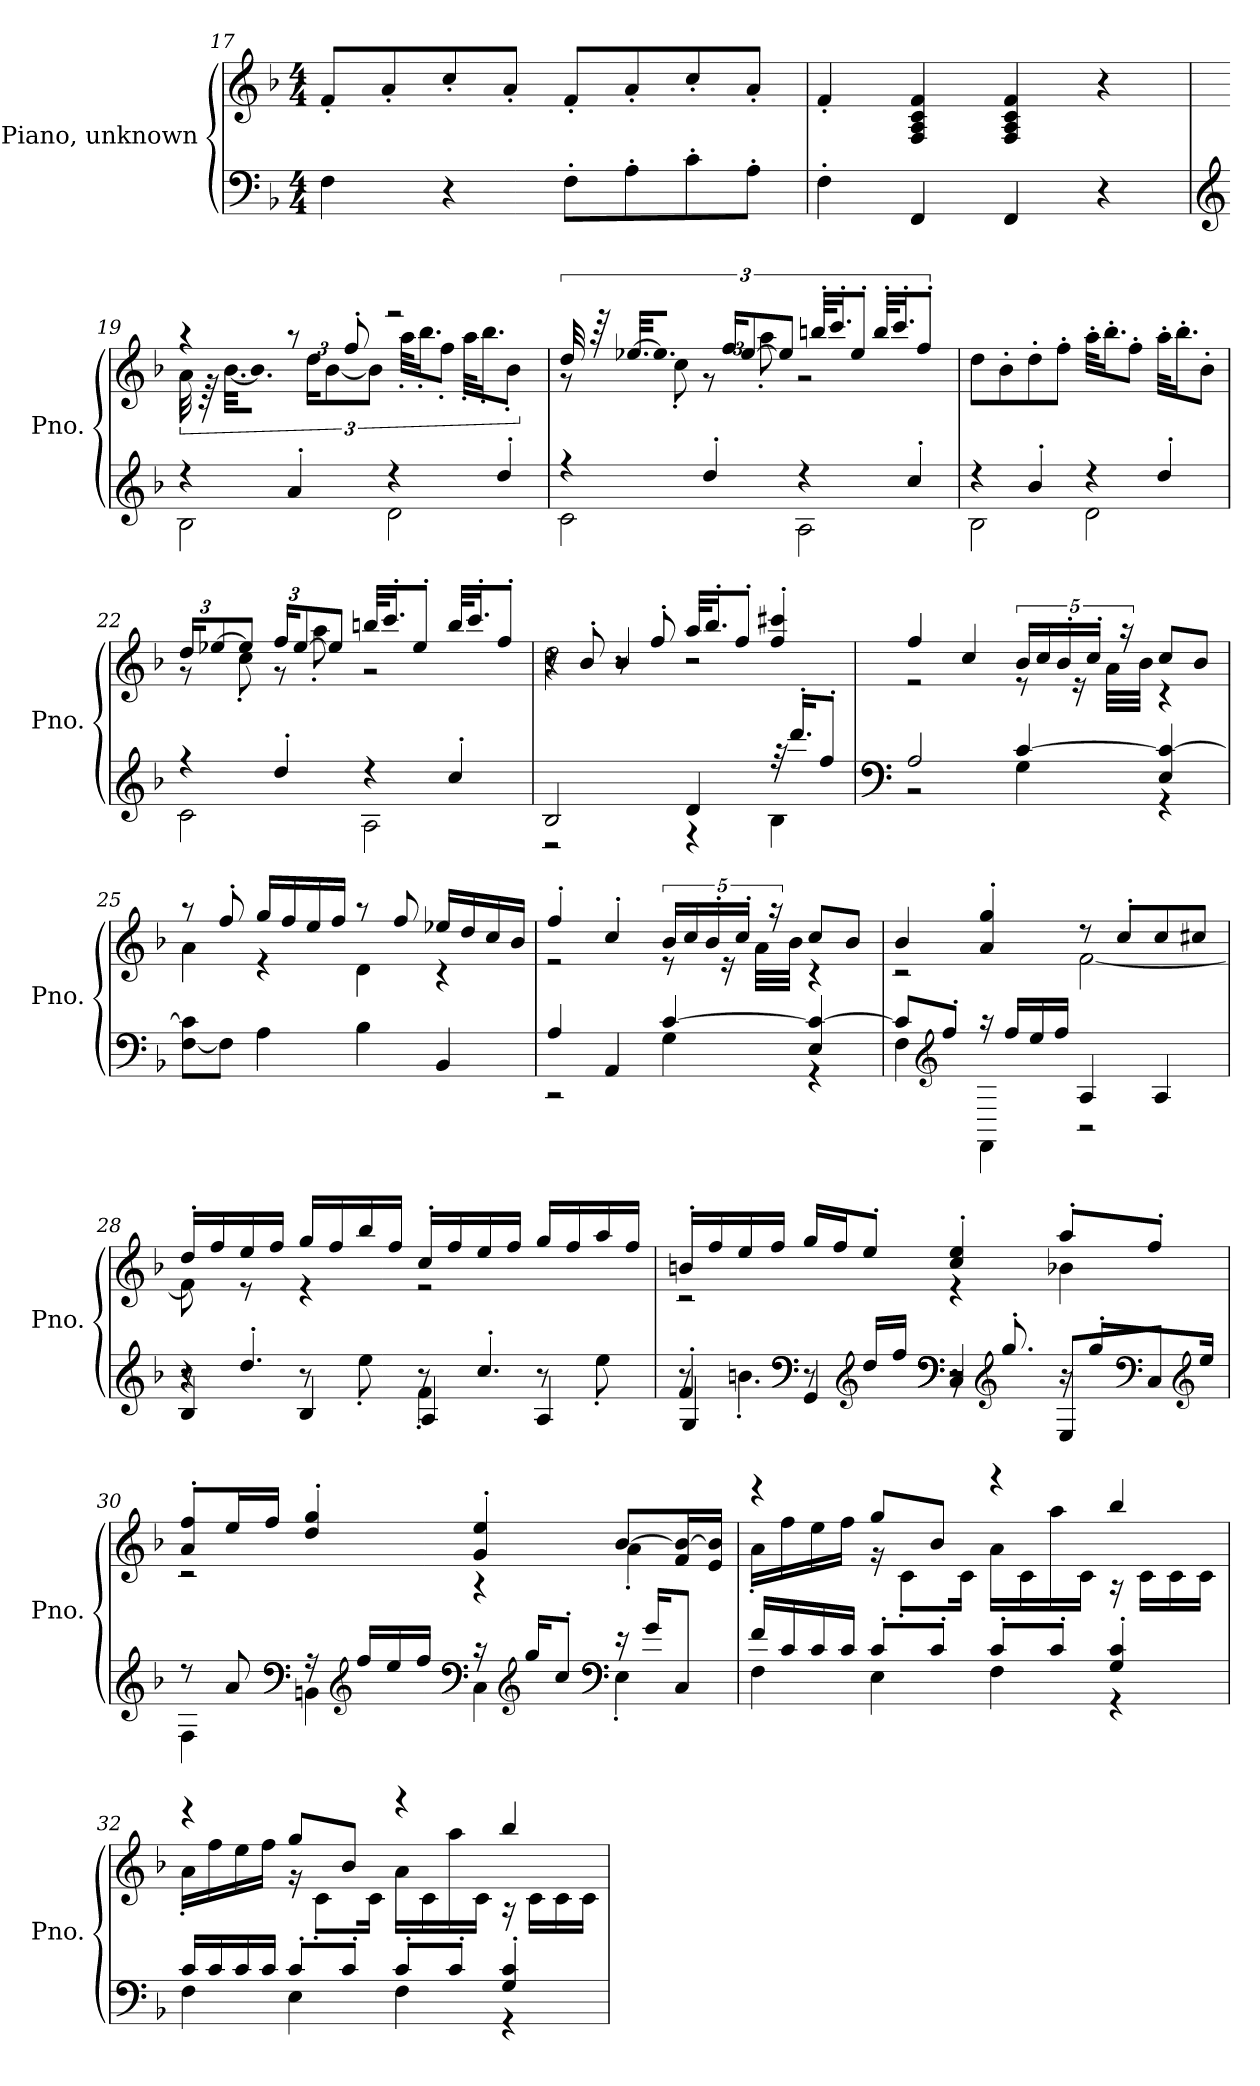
**kern	**kern
*part1	*part1
*staff2	*staff1
*I"Piano, unknown	*
*I'Pno.	*
*clefF4	*clefG2
*k[b-]	*k[b-]
*M4/4	*M4/4
=17	=17
4F\	8f'/L
.	8a'/
4r	8cc'/
.	8a'/J
8F'\L	8f'/L
8A'\	8a'/
8c'\	8cc'/
8A'\J	8a'/J
=18	=18
4F'\	4f'/
4FF/	4F/ 4A/ 4c/ 4f/
4FF/	4F/ 4A/ 4c/ 4f/
4r	4r
!!LO:LB:g=z
=19	=19
*clefG2	*
*^	*^
4r	2B-\	4r	48a\
.	.	.	96r
.	.	.	[48.b-\KKL
.	.	.	8.b-\J]
*	*	*	*Xbrackettup
4a'/	.	8r	24dd\KL
.	.	.	[12b-\
.	.	8ff'/	8b-\J]
4r	2d\	2r	32aa'\KLL
.	.	.	16.bb-'\J
.	.	.	8ff'\J
4dd'/	.	.	32aa'\KLL
.	.	.	16.bb-'\J
.	.	.	8b-'\J
=20	=20	=20	=20
*	*	*brackettup	*
4r	2c\	48dd/	8r
.	.	96r	.
.	.	[48.ee-X/KKL	.
.	.	8.ee-/J]	.
.	.	.	8cc'\
*	*	*Xbrackettup	*
4dd'/	.	24ff/KL	8r
.	.	[12ee-/	.
.	.	8ee-/J]	8aa'\
4r	2A\	32bbn'/KLL	2r
.	.	16.ccc'/J	.
.	.	8ee-'/J	.
4cc'/	.	32bb'/KLL	.
.	.	16.ccc'/J	.
.	.	8ff'/J	.
*	*	*v	*v
!!LO:LB:g=z
=21	=21	=21
4r	2B-\	8dd\L
.	.	8b-'\
4b-'/	.	8dd'\
.	.	8ff'\J
4r	2d\	32aa'\KLL
.	.	16.bb-'\J
.	.	8ff'\J
4dd'/	.	32aa'\KLL
.	.	16.bb-'\J
.	.	8b-'\J
=22	=22	=22
*	*	*^
4r	2c\	24dd/KL	8r
.	.	[12ee-X/	.
.	.	8ee-/J]	8cc'\
4dd'/	.	24ff/KL	8r
.	.	[12ee-/	.
.	.	8ee-/J]	8aa'\
4r	2A\	32bbn/KLL	2r
.	.	16.ccc'/J	.
.	.	8ee-'/J	.
4cc'/	.	32bb/KLL	.
.	.	16.ccc'/J	.
.	.	8ff'/J	.
=23	=23	=23	=23
*	*	*	*^
2B-/	2r	8r	2dd\	4r
.	.	8b-'/	.	.
.	.	8r	.	4b-/
.	.	8ff'/	.	.
4d/	4r	32aa/KLL	2r	2r
.	.	16.bb-'/J	.	.
.	.	8ff'/J	.	.
32r	4B-\	4ff/' 4ccc#X/'	.	.
16.ddd'/KL	.	.	.	.
8ff'/J	.	.	.	.
*	*	*v	*v	*v
!!LO:LB:g=z
=24	=24	=24
*clefF4	*	*
*	*	*^
2A/	2r	4ff/	2r
.	.	4cc/	.
*	*	*brackettup	*
[4c/	4G\	20b-/LL	8r
.	.	20cc/	.
.	.	20b-'/	.
.	.	.	16r
.	.	20cc'/JJ	.
.	.	.	32a\LLL
.	.	20r	.
.	.	.	32b-\JJJ
4E/ 4c/_	4r	8cc/L	4r
.	.	8b-/J	.
*v	*v	*	*
=25	=25	=25
[8F\ 8c\]L	8r	4a\
8F\J]	8ff'/	.
4A\	16gg/LL	4r
.	16ff/	.
.	16ee/	.
.	16ff/JJ	.
4B-\	8r	4d\
.	8ff/	.
4BB-/	16ee-X/LL	4r
.	16dd/	.
.	16cc/	.
.	16b-/JJ	.
=26	=26	=26
*^	*	*
4A/	2r	4ff'/	2r
4AA/	.	4cc'/	.
[4c/	4G\	20b-/LL	8r
.	.	20cc/	.
.	.	20b-'/	.
.	.	.	16r
.	.	20cc'/JJ	.
.	.	.	32a\LLL
.	.	20r	.
.	.	.	32b-\JJJ
4E/ 4c/_	4r	8cc/L	4r
.	.	8b-/J	.
!!LO:LB:g=z	!!
=27	=27	=27	=27
8c/L]	4F\	4b-/	2r
*clefG2	*	*	*
8ff'/J	.	.	.
16r	4FF\	4a/' 4gg/'	.
16ff/LL	.	.	.
16ee/	.	.	.
16ff/JJ	.	.	.
4A/	2r	8r	[2f\
.	.	8cc'/L	.
4A/	.	8cc/	.
.	.	8cc#X/J	.
=28	=28	=28	=28
*	*^	*	*
8r	4r	4B-/	16dd'/LL	8f\]
.	.	.	16ff/	.
4.dd'/	.	.	16ee/	8r
.	.	.	16ff/JJ	.
.	8r	4B-/	16gg/LL	4r
.	.	.	16ff/	.
.	8ee'\	.	16bb-/	.
.	.	.	16ff/JJ	.
8r	4f'\	4A/	16cc'/LL	2r
.	.	.	16ff/	.
4.cc'/	.	.	16ee/	.
.	.	.	16ff/JJ	.
.	8r	4A/	16gg/LL	.
.	.	.	16ff/	.
.	8ee'\	.	16aa/	.
.	.	.	16ff/JJ	.
!!LO:PB:g=z	!!
=29	=29	=29	=29	=29
4f'/	8r	4G/	16bn'/LL	2r
.	.	.	16ff/	.
.	4.bn'\	.	16ee/	.
.	.	.	16ff/JJ	.
*clefF4	*	*	*	*
8r	.	4GG/	16gg/LL	.
.	.	.	16ff/J	.
*clefG2	*	*	*	*
16dd/LL	.	.	8ee'/J	.
16ff/JJ	.	.	.	.
*clefF4	*	*	*	*
16r	2r	4C/	4cc/' 4ee/'	4r
*clefG2	*	*	*	*
8.gg'/	.	.	.	.
16r	.	8E/L	8aa'/L	4b-X\
8gg'/L	.	.	.	.
*clefF4	*	*	*	*
.	.	8C/J	8ff'/J	.
*clefG2	*	*	*	*
16ee/Jk	.	.	.	.
*	*v	*v	*	*
!!LO:LB:g=z	!!
=30	=30	=30	=30
8r	4F\	8a/' 8ff/'L	2r
8a/	.	16ee/L	.
.	.	16ff/JJ	.
*clefF4	*	*	*
16r	4BBn\	4dd/' 4gg/'	.
*clefG2	*	*	*
16ff/LL	.	.	.
16ee/	.	.	.
16ff/JJ	.	.	.
*clefF4	*	*	*
16r	4C\	4g/' 4ee/'	4r
*clefG2	*	*	*
16gg/KL	.	.	.
8cc'/J	.	.	.
*clefF4	*	*	*
16r	4E'\	[8b-/L	4a'\
16g/KL	.	.	.
8C/J	.	16f/ 16b-/_L	.
.	.	16e/ 16b-/]JJ	.
=31	=31	=31	=31
16f/LL	4F\	4r	16a'\LL
16c/	.	.	16ff\
16c/	.	.	16ee\
16c/JJ	.	.	16ff\JJ
8c'/L	4E\	8gg/L	16r
.	.	.	8c'\L
8c'/J	.	8b-/J	.
.	.	.	16c\Jk
8c'/L	4F\	4r	16a\LL
.	.	.	16c\
8c'/J	.	.	16aa\
.	.	.	16c\JJ
4G/' 4c/'	4r	4bb-/	16r
.	.	.	16c\LL
.	.	.	16c\
.	.	.	16c\JJ
!!LO:LB:g=z	!!
=32	=32	=32	=32
16c/LL	4F\	4r	16a'\LL
16c/	.	.	16ff\
16c/	.	.	16ee\
16c/JJ	.	.	16ff\JJ
8c'/L	4E\	8gg/L	16r
.	.	.	8c'\L
8c'/J	.	8b-/J	.
.	.	.	16c\Jk
8c'/L	4F\	4r	16a\LL
.	.	.	16c\
8c'/J	.	.	16aa\
.	.	.	16c\JJ
4G/' 4c/'	4r	4bb-/	16r
.	.	.	16c\LL
.	.	.	16c\
.	.	.	16c\JJ
*v	*v	*	*
*	*v	*v
=	=
*-	*-
